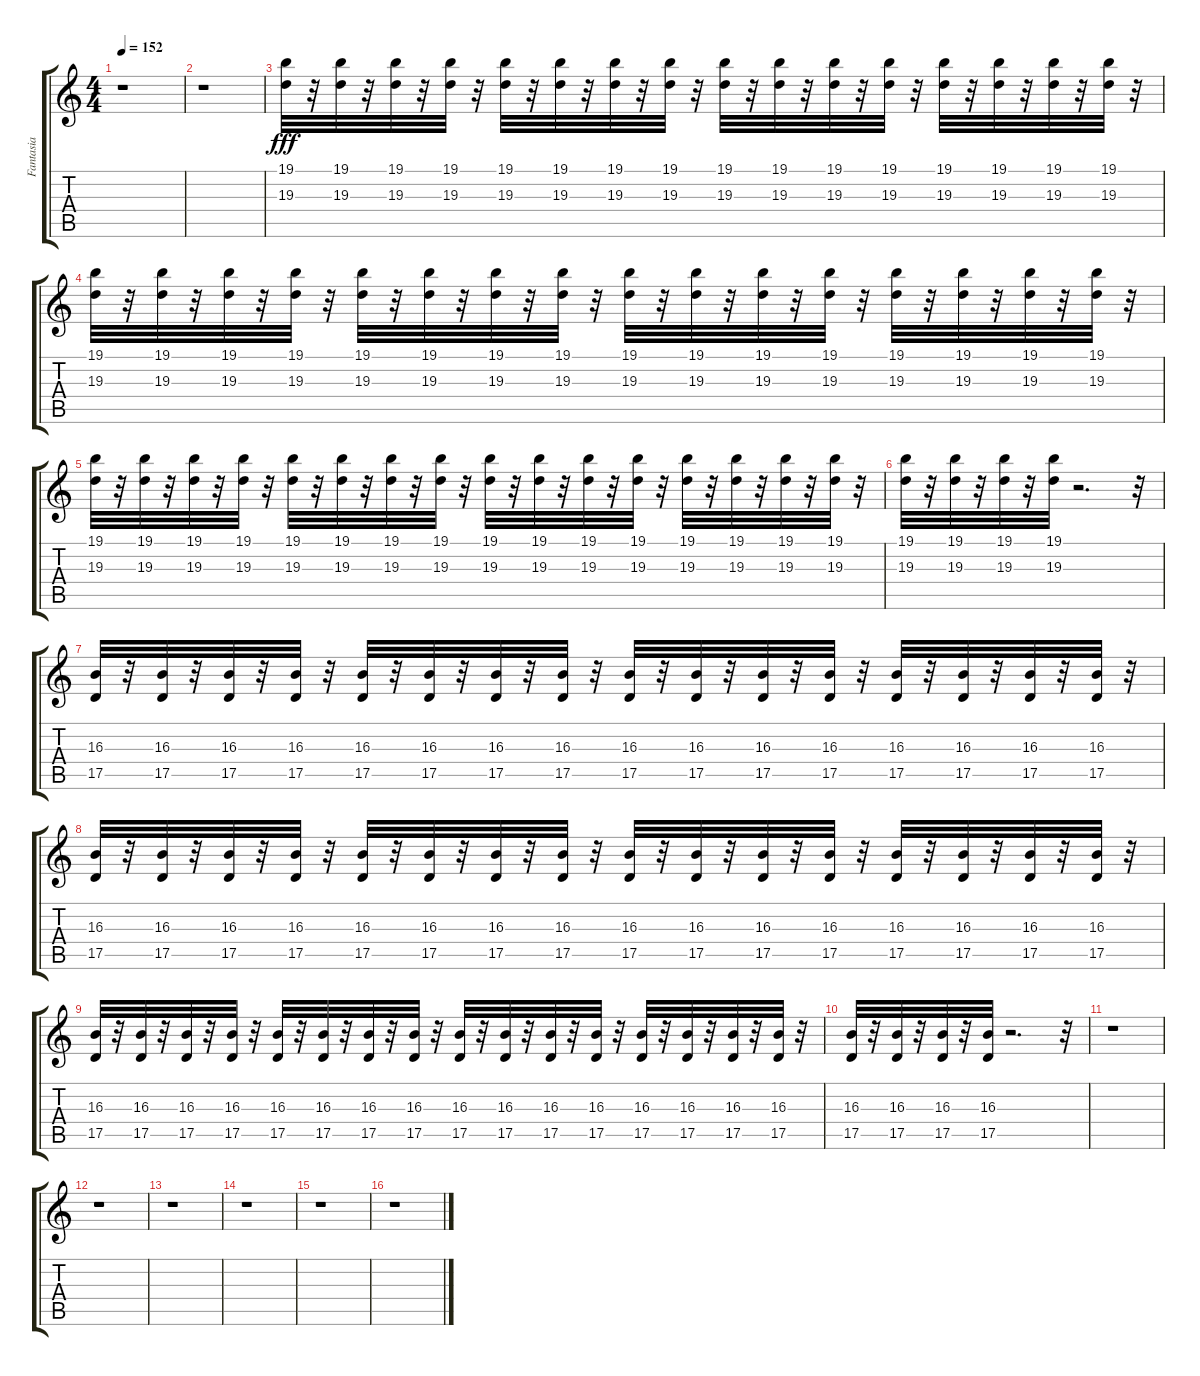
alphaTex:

\track ("Fantasia" "Fantasia") {instrument pad1newage}
\staff {score tabs}
\tuning (E4 B3 G3 D3 A2 E2) {hide}
\ts (4 4)
\tempo 152
\clef g2
\ks c
r.1{dy fff} |
r.1 |
(19.1 19.3).32{balance 0} r.32 (19.1 19.3).32{balance 1} r.32 (19.1 19.3).32 r.32 (19.1 19.3).32 r.32 (19.1 19.3).32{balance 2} r.32 (19.1 19.3).32 r.32 (19.1 19.3).32 r.32 (19.1 19.3).32{balance 3} r.32 (19.1 19.3).32 r.32 (19.1 19.3).32 r.32 (19.1 19.3).32{balance 4} r.32 (19.1 19.3).32 r.32 (19.1 19.3).32 r.32 (19.1 19.3).32{balance 6} r.32 (19.1 19.3).32 r.32 (19.1 19.3).32 r.32 |
(19.1 19.3).32{balance 7} r.32 (19.1 19.3).32 r.32 (19.1 19.3).32 r.32 (19.1 19.3).32{balance 8} r.32 (19.1 19.3).32 r.32 (19.1 19.3).32 r.32 (19.1 19.3).32{balance 9} r.32 (19.1 19.3).32 r.32 (19.1 19.3).32 r.32 (19.1 19.3).32{balance 11} r.32 (19.1 19.3).32 r.32 (19.1 19.3).32 r.32 (19.1 19.3).32{balance 12} r.32 (19.1 19.3).32 r.32 (19.1 19.3).32 r.32 (19.1 19.3).32{balance 13} r.32 |
(19.1 19.3).32 r.32 (19.1 19.3).32 r.32 (19.1 19.3).32{balance 15} r.32 (19.1 19.3).32 r.32 (19.1 19.3).32 r.32 (19.1 19.3).32{balance 16} r.32 (19.1 19.3).32 r.32 (19.1 19.3).32 r.32 (19.1 19.3).32 r.32 (19.1 19.3).32 r.32 (19.1 19.3).32 r.32 (19.1 19.3).32 r.32 (19.1 19.3).32 r.32 (19.1 19.3).32 r.32 (19.1 19.3).32 r.32 (19.1 19.3).32 r.32 |
(19.1 19.3).32 r.32 (19.1 19.3).32 r.32 (19.1 19.3).32 r.32 (19.1 19.3).32 r.2{d} r.32 |
(16.3 17.5).32{balance 16} r.32 (16.3 17.5).32 r.32 (16.3 17.5).32{balance 15} r.32 (16.3 17.5).32 r.32 (16.3 17.5).32 r.32 (16.3 17.5).32{balance 13} r.32 (16.3 17.5).32 r.32 (16.3 17.5).32 r.32 (16.3 17.5).32{balance 12} r.32 (16.3 17.5).32 r.32 (16.3 17.5).32 r.32 (16.3 17.5).32{balance 11} r.32 (16.3 17.5).32 r.32 (16.3 17.5).32 r.32 (16.3 17.5).32{balance 10} r.32 (16.3 17.5).32 r.32 |
(16.3 17.5).32 r.32 (16.3 17.5).32{balance 9} r.32 (16.3 17.5).32 r.32 (16.3 17.5).32 r.32 (16.3 17.5).32{balance 7} r.32 (16.3 17.5).32 r.32 (16.3 17.5).32 r.32 (16.3 17.5).32{balance 6} r.32 (16.3 17.5).32 r.32 (16.3 17.5).32 r.32 (16.3 17.5).32{balance 5} r.32 (16.3 17.5).32 r.32 (16.3 17.5).32 r.32 (16.3 17.5).32{balance 4} r.32 (16.3 17.5).32 r.32 (16.3 17.5).32 r.32 |
(16.3 17.5).32{balance 3} r.32 (16.3 17.5).32 r.32 (16.3 17.5).32 r.32 (16.3 17.5).32{balance 1} r.32 (16.3 17.5).32 r.32 (16.3 17.5).32 r.32 (16.3 17.5).32{balance 0} r.32 (16.3 17.5).32 r.32 (16.3 17.5).32 r.32 (16.3 17.5).32 r.32 (16.3 17.5).32 r.32 (16.3 17.5).32 r.32 (16.3 17.5).32 r.32 (16.3 17.5).32 r.32 (16.3 17.5).32 r.32 (16.3 17.5).32 r.32 |
(16.3 17.5).32 r.32 (16.3 17.5).32 r.32 (16.3 17.5).32 r.32 (16.3 17.5).32 r.2{d} r.32 |
r.1 |
r.1 |
r.1 |
r.1 |
r.1 |
r.1
